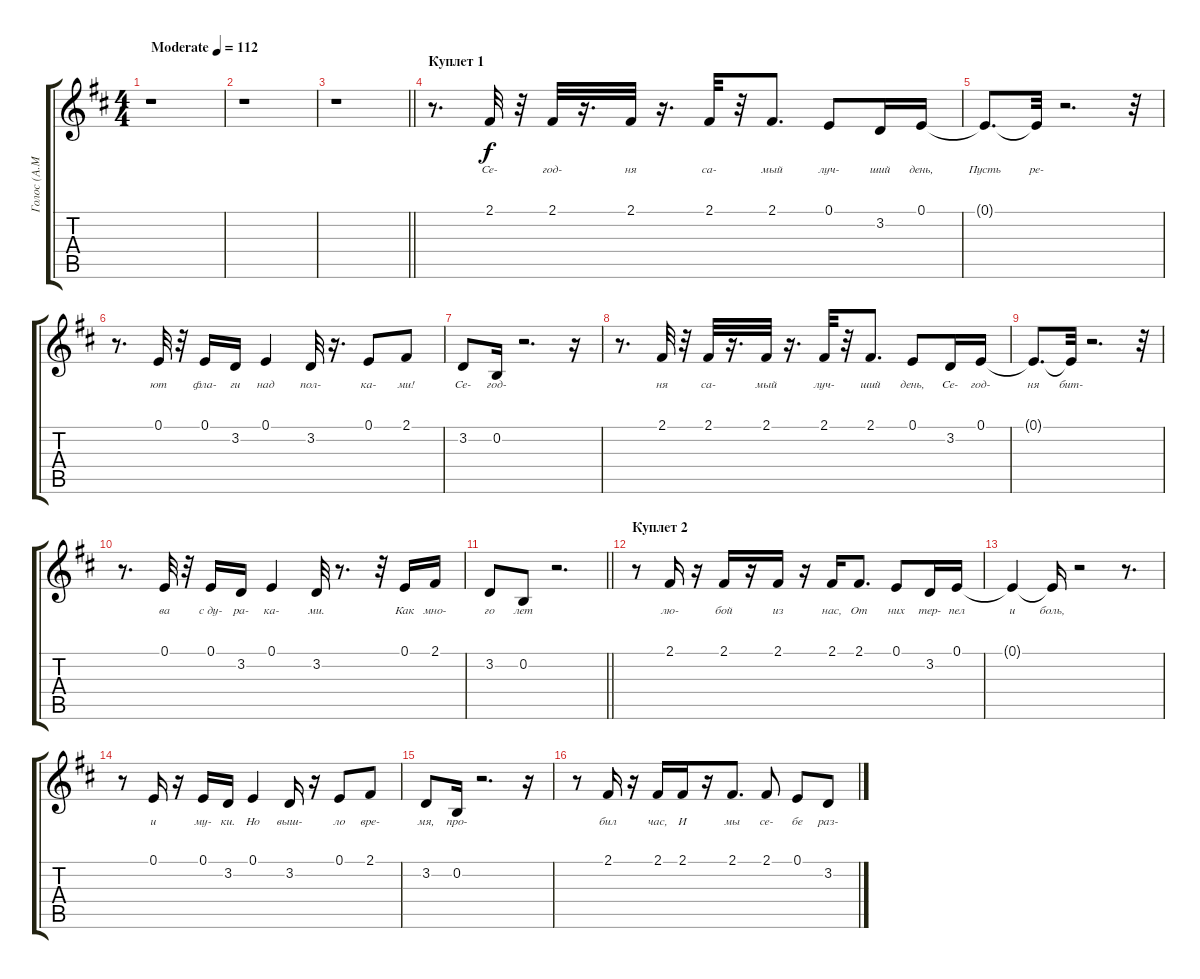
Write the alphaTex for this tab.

\track ("Голос (А.Макаревич)" "Голос (А.М") {instrument flute}
\staff {score tabs}
\tuning (E4 B3 G3 D3 A2 E2) {hide}
\ts (4 4)
\tempo (112 "Moderate")
\clef g2
\ks bminor
r.1{dy f instrument flute} |
r.1 |
\barLineRight lightlight
r.1 |
\section ("" "Куплет 1")
r.8{d} 2.1.32{lyrics (0 "Се-") lyrics (1 "") lyrics (2 "") lyrics (3 "") lyrics (4 "")} r.32 2.1.32{lyrics (0 "год-") lyrics (1 "") lyrics (2 "") lyrics (3 "") lyrics (4 "")} r.16{d} 2.1.32{lyrics (0 "ня") lyrics (1 "") lyrics (2 "") lyrics (3 "") lyrics (4 "")} r.16{d} 2.1.32{lyrics (0 "са-") lyrics (1 "") lyrics (2 "") lyrics (3 "") lyrics (4 "")} r.32 2.1.8{d lyrics (0 "мый") lyrics (1 "") lyrics (2 "") lyrics (3 "") lyrics (4 "")} 0.1.8{lyrics (0 "луч-") lyrics (1 "") lyrics (2 "") lyrics (3 "") lyrics (4 "")} 3.2.16{lyrics (0 "ший") lyrics (1 "") lyrics (2 "") lyrics (3 "") lyrics (4 "")} 0.1.16{lyrics (0 "день,") lyrics (1 "") lyrics (2 "") lyrics (3 "") lyrics (4 "")} |
0.1{t}.8{d lyrics (0 "Пусть") lyrics (1 "") lyrics (2 "") lyrics (3 "") lyrics (4 "")} 0.1{t}.32{lyrics (0 "ре-") lyrics (1 "") lyrics (2 "") lyrics (3 "") lyrics (4 "")} r.2{d} r.32 |
r.8{d} 0.1.32{lyrics (0 "ют") lyrics (1 "") lyrics (2 "") lyrics (3 "") lyrics (4 "")} r.32 0.1.16{lyrics (0 "фла-") lyrics (1 "") lyrics (2 "") lyrics (3 "") lyrics (4 "")} 3.2.16{lyrics (0 "ги") lyrics (1 "") lyrics (2 "") lyrics (3 "") lyrics (4 "")} 0.1.4{lyrics (0 "над") lyrics (1 "") lyrics (2 "") lyrics (3 "") lyrics (4 "")} 3.2.32{lyrics (0 "пол-") lyrics (1 "") lyrics (2 "") lyrics (3 "") lyrics (4 "")} r.16{d} 0.1.8{lyrics (0 "ка-") lyrics (1 "") lyrics (2 "") lyrics (3 "") lyrics (4 "")} 2.1.8{lyrics (0 "ми!") lyrics (1 "") lyrics (2 "") lyrics (3 "") lyrics (4 "")} |
3.2.8{lyrics (0 "Се-") lyrics (1 "") lyrics (2 "") lyrics (3 "") lyrics (4 "")} 0.2.16{lyrics (0 "год-") lyrics (1 "") lyrics (2 "") lyrics (3 "") lyrics (4 "")} r.2{d} r.16 |
r.8{d} 2.1.32{lyrics (0 "ня") lyrics (1 "") lyrics (2 "") lyrics (3 "") lyrics (4 "")} r.32 2.1.32{lyrics (0 "са-") lyrics (1 "") lyrics (2 "") lyrics (3 "") lyrics (4 "")} r.16{d} 2.1.32{lyrics (0 "мый") lyrics (1 "") lyrics (2 "") lyrics (3 "") lyrics (4 "")} r.16{d} 2.1.32{lyrics (0 "луч-") lyrics (1 "") lyrics (2 "") lyrics (3 "") lyrics (4 "")} r.32 2.1.8{d lyrics (0 "ший") lyrics (1 "") lyrics (2 "") lyrics (3 "") lyrics (4 "")} 0.1.8{lyrics (0 "день,") lyrics (1 "") lyrics (2 "") lyrics (3 "") lyrics (4 "")} 3.2.16{lyrics (0 "Се-") lyrics (1 "") lyrics (2 "") lyrics (3 "") lyrics (4 "")} 0.1.16{lyrics (0 "год-") lyrics (1 "") lyrics (2 "") lyrics (3 "") lyrics (4 "")} |
0.1{t}.8{d lyrics (0 "ня") lyrics (1 "") lyrics (2 "") lyrics (3 "") lyrics (4 "")} 0.1{t}.32{lyrics (0 "бит-") lyrics (1 "") lyrics (2 "") lyrics (3 "") lyrics (4 "")} r.2{d} r.32 |
r.8{d} 0.1.32{lyrics (0 "ва") lyrics (1 "") lyrics (2 "") lyrics (3 "") lyrics (4 "")} r.32 0.1.16{lyrics (0 "с ду-") lyrics (1 "") lyrics (2 "") lyrics (3 "") lyrics (4 "")} 3.2.16{lyrics (0 "ра-") lyrics (1 "") lyrics (2 "") lyrics (3 "") lyrics (4 "")} 0.1.4{lyrics (0 "ка-") lyrics (1 "") lyrics (2 "") lyrics (3 "") lyrics (4 "")} 3.2.32{lyrics (0 "ми.") lyrics (1 "") lyrics (2 "") lyrics (3 "") lyrics (4 "")} r.8{d} r.32 0.1.16{lyrics (0 "Как") lyrics (1 "") lyrics (2 "") lyrics (3 "") lyrics (4 "")} 2.1.16{lyrics (0 "мно-") lyrics (1 "") lyrics (2 "") lyrics (3 "") lyrics (4 "")} |
\barLineRight lightlight
3.2.8{lyrics (0 "го") lyrics (1 "") lyrics (2 "") lyrics (3 "") lyrics (4 "")} 0.2.8{lyrics (0 "лет") lyrics (1 "") lyrics (2 "") lyrics (3 "") lyrics (4 "")} r.2{d} |
\section ("" "Куплет 2")
r.8 2.1.16{lyrics (0 "лю-") lyrics (1 "") lyrics (2 "") lyrics (3 "") lyrics (4 "")} r.16 2.1.16{lyrics (0 "бой") lyrics (1 "") lyrics (2 "") lyrics (3 "") lyrics (4 "")} r.16 2.1.16{lyrics (0 "из") lyrics (1 "") lyrics (2 "") lyrics (3 "") lyrics (4 "")} r.16 2.1.16{lyrics (0 "нас,") lyrics (1 "") lyrics (2 "") lyrics (3 "") lyrics (4 "")} 2.1.8{d lyrics (0 "От") lyrics (1 "") lyrics (2 "") lyrics (3 "") lyrics (4 "")} 0.1.8{lyrics (0 "них") lyrics (1 "") lyrics (2 "") lyrics (3 "") lyrics (4 "")} 3.2.16{lyrics (0 "тер-") lyrics (1 "") lyrics (2 "") lyrics (3 "") lyrics (4 "")} 0.1.16{lyrics (0 "пел") lyrics (1 "") lyrics (2 "") lyrics (3 "") lyrics (4 "")} |
0.1{t}.4{lyrics (0 "и") lyrics (1 "") lyrics (2 "") lyrics (3 "") lyrics (4 "")} 0.1{t}.16{lyrics (0 "боль,") lyrics (1 "") lyrics (2 "") lyrics (3 "") lyrics (4 "")} r.2 r.8{d} |
r.8 0.1.16{lyrics (0 "и") lyrics (1 "") lyrics (2 "") lyrics (3 "") lyrics (4 "")} r.16 0.1.16{lyrics (0 "му-") lyrics (1 "") lyrics (2 "") lyrics (3 "") lyrics (4 "")} 3.2.16{lyrics (0 "ки.") lyrics (1 "") lyrics (2 "") lyrics (3 "") lyrics (4 "")} 0.1.4{lyrics (0 "Но") lyrics (1 "") lyrics (2 "") lyrics (3 "") lyrics (4 "")} 3.2.16{lyrics (0 "выш-") lyrics (1 "") lyrics (2 "") lyrics (3 "") lyrics (4 "")} r.16 0.1.8{lyrics (0 "ло") lyrics (1 "") lyrics (2 "") lyrics (3 "") lyrics (4 "")} 2.1.8{lyrics (0 "вре-") lyrics (1 "") lyrics (2 "") lyrics (3 "") lyrics (4 "")} |
3.2.8{lyrics (0 "мя,") lyrics (1 "") lyrics (2 "") lyrics (3 "") lyrics (4 "")} 0.2.16{lyrics (0 "про-") lyrics (1 "") lyrics (2 "") lyrics (3 "") lyrics (4 "")} r.2{d} r.16 |
r.8 2.1.16{lyrics (0 "бил") lyrics (1 "") lyrics (2 "") lyrics (3 "") lyrics (4 "")} r.16 2.1.16{lyrics (0 "час,") lyrics (1 "") lyrics (2 "") lyrics (3 "") lyrics (4 "")} 2.1.16{lyrics (0 "И") lyrics (1 "") lyrics (2 "") lyrics (3 "") lyrics (4 "")} r.16 2.1.8{d lyrics (0 "мы") lyrics (1 "") lyrics (2 "") lyrics (3 "") lyrics (4 "")} 2.1.8{lyrics (0 "се-") lyrics (1 "") lyrics (2 "") lyrics (3 "") lyrics (4 "")} 0.1.8{lyrics (0 "бе") lyrics (1 "") lyrics (2 "") lyrics (3 "") lyrics (4 "")} 3.2.8{lyrics (0 "раз-") lyrics (1 "") lyrics (2 "") lyrics (3 "") lyrics (4 "")}
